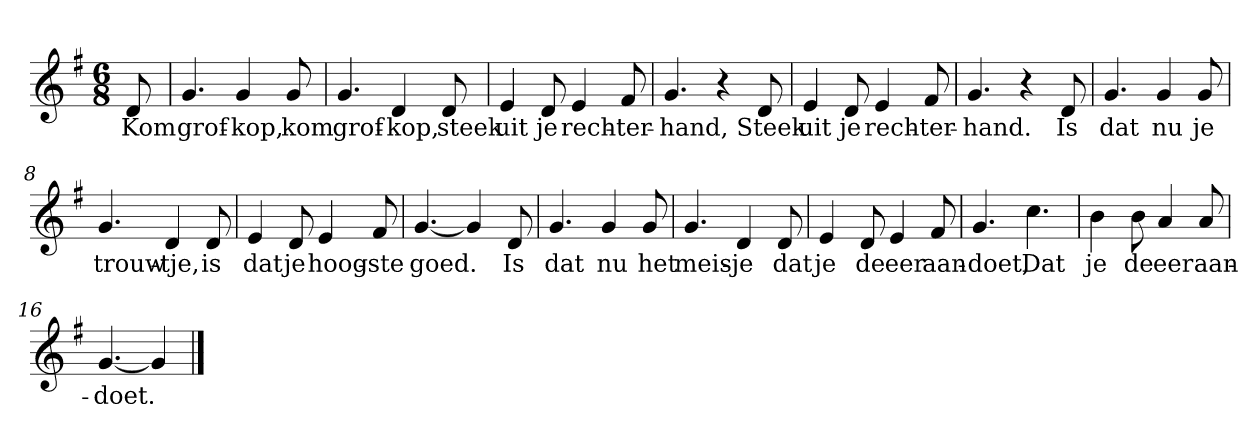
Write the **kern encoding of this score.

**kern	**text
*part1	*part1
*staff1	*staff1
*clefG2	*
*k[f#]	*
*G:	*
*M6/8	*
*MM120	*
=	=
8d	Kom
=1	=1
4.g	grof-
4g	-kop,
8g	kom
=2	=2
4.g	grof-
4d	-kop,
8d	steek
=3	=3
4e	uit
8d	je
4e	rech-
8f#	-ter-
=4	=4
4.g	-hand,
4r	.
8d	Steek
=5	=5
4e	uit
8d	je
4e	rech-
8f#	-ter-
=6	=6
4.g	-hand.
4r	.
8d	Is
=7	=7
4.g	dat
4g	nu
8g	je
=8	=8
4.g	trouw-
4d	-tje,
8d	is
=9	=9
4e	dat
8d	je
4e	hoog-
8f#	-ste
=10	=10
[4.g	goed.
4g]	.
8d	Is
=11	=11
4.g	dat
4g	nu
8g	het
=12	=12
4.g	meis-
4d	-je
8d	dat
=13	=13
4e	je
8d	de
4e	eer
8f#	aan-
=14	=14
4.g	-doet,
4.cc	Dat
=15	=15
4b	je
8b	de
4a	eer
8a	aan-
=16	=16
[4.g	-doet.
4g]	.
==	==
*-	*-
